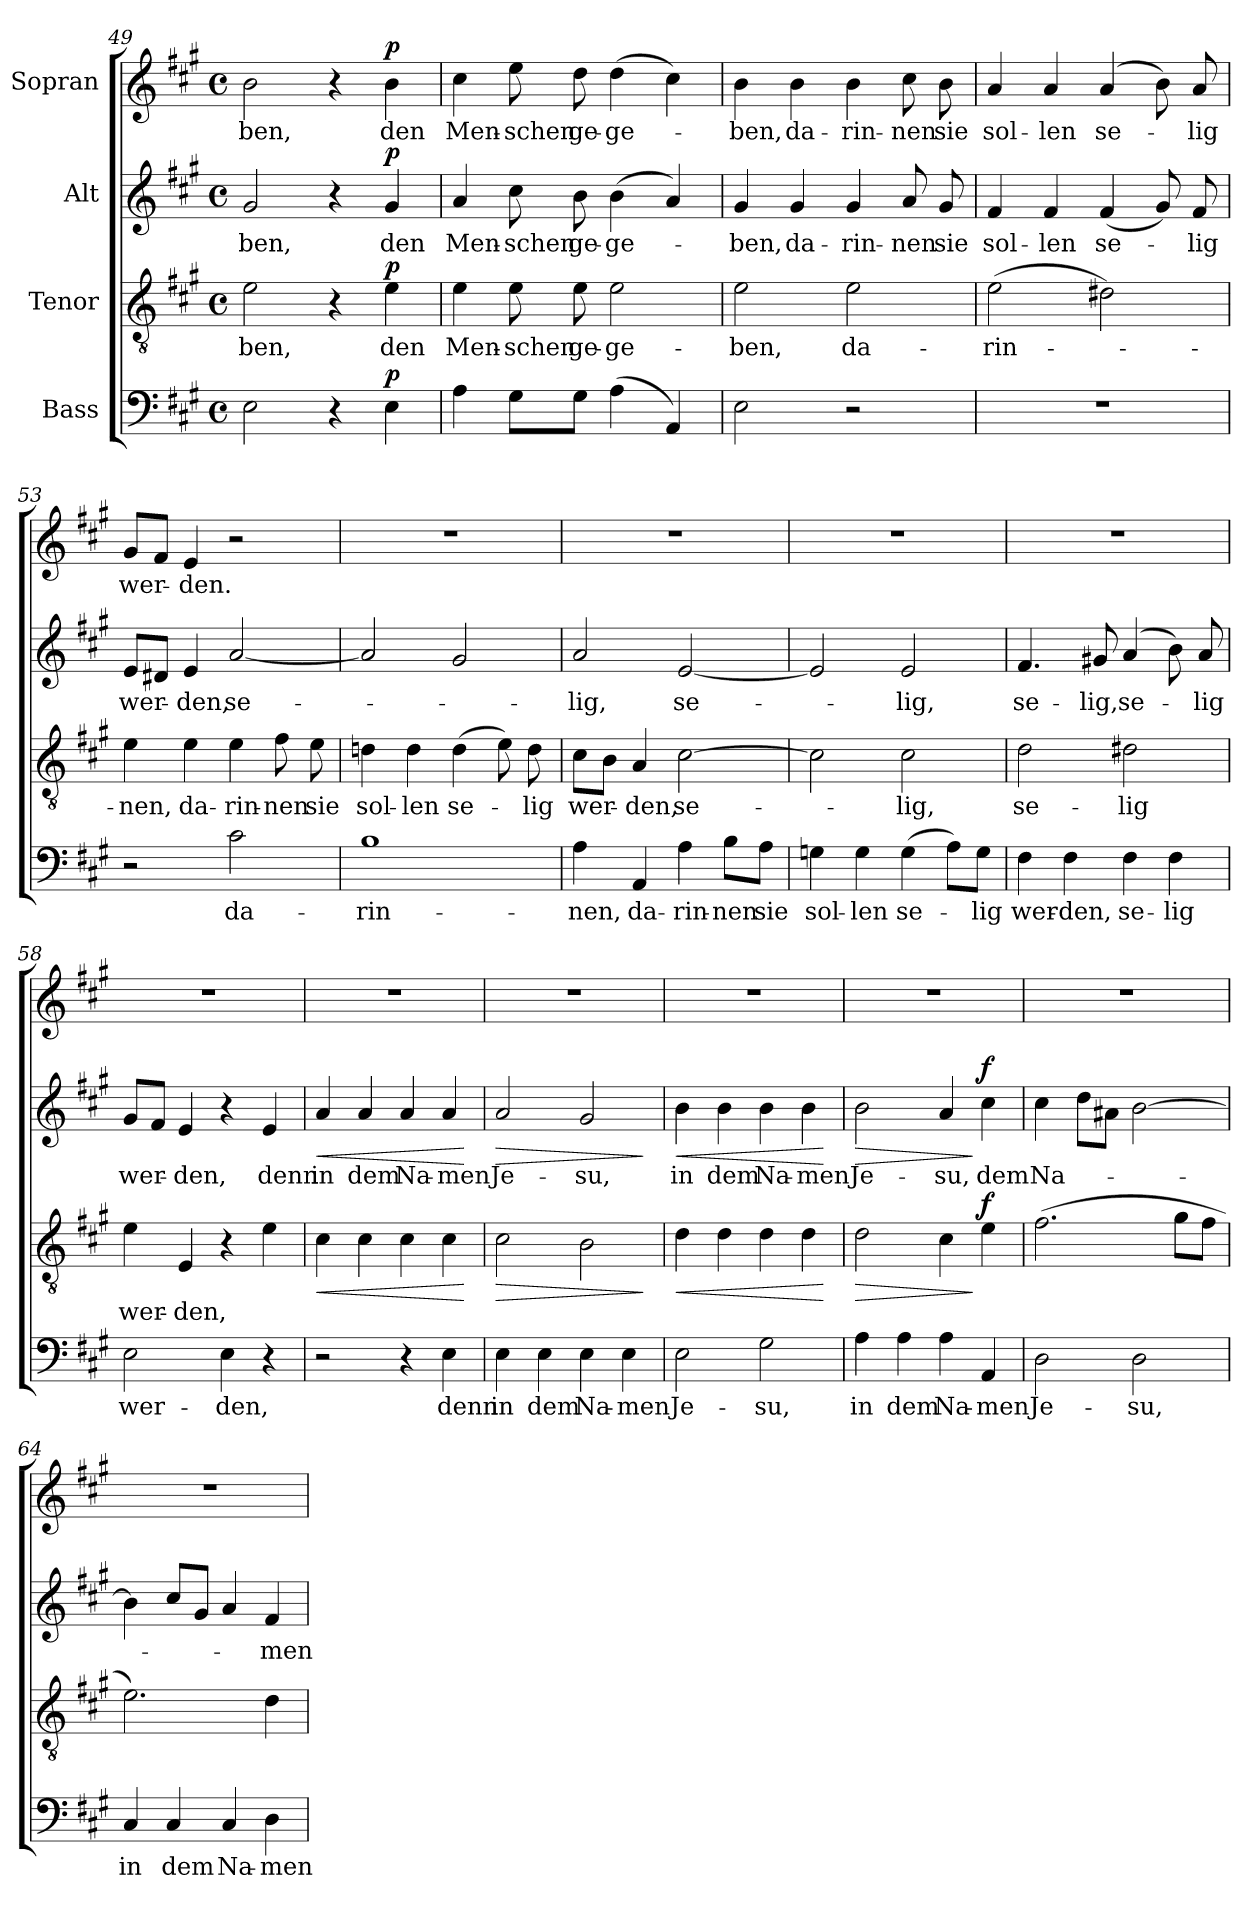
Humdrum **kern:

**kern	**text	**dynam	**kern	**text	**dynam	**kern	**text	**dynam	**kern	**text	**dynam
*part4	*part4	*part4	*part3	*part3	*part3	*part2	*part2	*part2	*part1	*part1	*part1
*staff4	*staff4	*staff4	*staff3	*staff3	*staff3	*staff2	*staff2	*staff2	*staff1	*staff1	*staff1
*I"Bass	*	*	*I"Tenor	*	*	*I"Alt	*	*	*I"Sopran	*	*
*clefF4	*	*	*clefGv2	*	*	*clefG2	*	*	*clefG2	*	*
*k[f#c#g#]	*	*	*k[f#c#g#]	*	*	*k[f#c#g#]	*	*	*k[f#c#g#]	*	*
*A:	*	*	*A:	*	*	*A:	*	*	*A:	*	*
*M4/4	*	*	*M4/4	*	*	*M4/4	*	*	*M4/4	*	*
*met(c)	*	*	*met(c)	*	*	*met(c)	*	*	*met(c)	*	*
=49	=49	=49	=49	=49	=49	=49	=49	=49	=49	=49	=49
2E\	.	.	2e\	-ben,	.	2g#/	-ben,	.	2b\	-ben,	.
4r	.	.	4r	.	.	4r	.	.	4r	.	.
!	!	!LO:DY:a	!	!	!LO:DY:a	!	!	!LO:DY:a	!	!	!LO:DY:a
4E\	.	p	4e\	den	p	4g#/	den	p	4b\	den	p
=50	=50	=50	=50	=50	=50	=50	=50	=50	=50	=50	=50
4A\	.	.	4e\	Men-	.	4a/	Men-	.	4cc#\	Men-	.
8G#\L	.	.	8e\	-schen	.	8cc#\	-schen	.	8ee\	-schen	.
8G#\J	.	.	8e\	ge-	.	8b\	ge-	.	8dd\	ge-	.
(>4A\	.	.	2e\	-ge-	.	(>4b\	-ge-	.	(>4dd\	-ge-	.
4AA/)	.	.	.	.	.	4a/)	.	.	4cc#\)	.	.
=51	=51	=51	=51	=51	=51	=51	=51	=51	=51	=51	=51
2E\	.	.	2e\	-ben,	.	4g#/	-ben,	.	4b\	-ben,	.
.	.	.	.	.	.	4g#/	da-	.	4b\	da-	.
2r	.	.	2e\	da-	.	4g#/	-rin-	.	4b\	-rin-	.
.	.	.	.	.	.	8a/	-nen	.	8cc#\	-nen	.
.	.	.	.	.	.	8g#/	sie	.	8b\	sie	.
!!LO:LB:g=z
=52	=52	=52	=52	=52	=52	=52	=52	=52	=52	=52	=52
1r	.	.	(>2e\	-rin-	.	4f#/	sol-	.	4a/	sol-	.
.	.	.	.	.	.	4f#/	-len	.	4a/	-len	.
.	.	.	2d#X\)	.	.	(4f#/	se-	.	(>4a/	se-	.
.	.	.	.	.	.	8g#/)	.	.	8b\)	.	.
.	.	.	.	.	.	8f#/	-lig	.	8a/	-lig	.
=53	=53	=53	=53	=53	=53	=53	=53	=53	=53	=53	=53
2r	.	.	4e\	-nen,	.	8e/L	wer-	.	8g#/L	wer-	.
.	.	.	.	.	.	8d#X/J	.	.	8f#/J	.	.
.	.	.	4e\	da-	.	4e/	-den,	.	4e/	-den.	.
2c#\	da-	.	4e\	-rin-	.	[2a/	se-	.	2r	.	.
.	.	.	8f#\	-nen	.	.	.	.	.	.	.
.	.	.	8e\	sie	.	.	.	.	.	.	.
=54	=54	=54	=54	=54	=54	=54	=54	=54	=54	=54	=54
1B	-rin-	.	4dn\	sol-	.	2a/]	.	.	1r	.	.
.	.	.	4d\	-len	.	.	.	.	.	.	.
.	.	.	(4d\	se-	.	2g#/	.	.	.	.	.
.	.	.	8e\)	.	.	.	.	.	.	.	.
.	.	.	8d\	-lig	.	.	.	.	.	.	.
=55	=55	=55	=55	=55	=55	=55	=55	=55	=55	=55	=55
4A\	-nen,	.	8c#\L	wer-	.	2a/	-lig,	.	1r	.	.
.	.	.	8B\J	.	.	.	.	.	.	.	.
4AA/	da-	.	4A/	-den,	.	.	.	.	.	.	.
4A\	-rin-	.	[2c#\	se-	.	[2e/	se-	.	.	.	.
8B\L	-nen	.	.	.	.	.	.	.	.	.	.
8A\J	sie	.	.	.	.	.	.	.	.	.	.
=56	=56	=56	=56	=56	=56	=56	=56	=56	=56	=56	=56
4Gn\	sol-	.	2c#\]	.	.	2e/]	.	.	1r	.	.
4G\	-len	.	.	.	.	.	.	.	.	.	.
(>4G\	se-	.	2c#\	-lig,	.	2e/	-lig,	.	.	.	.
8A\L)	.	.	.	.	.	.	.	.	.	.	.
8G\J	-lig	.	.	.	.	.	.	.	.	.	.
!!LO:LB:g=z
=57	=57	=57	=57	=57	=57	=57	=57	=57	=57	=57	=57
4F#\	wer-	.	2d\	se-	.	4.f#/	se-	.	1r	.	.
4F#\	-den,	.	.	.	.	.	.	.	.	.	.
.	.	.	.	.	.	8g#X/	-lig,	.	.	.	.
4F#\	se-	.	2d#X\	-lig	.	(>4a/	se-	.	.	.	.
4F#\	-lig	.	.	.	.	8b\)	.	.	.	.	.
.	.	.	.	.	.	8a/	-lig	.	.	.	.
=58	=58	=58	=58	=58	=58	=58	=58	=58	=58	=58	=58
2E\	wer-	.	4e\	wer-	.	8g#/L	wer-	.	1r	.	.
.	.	.	.	.	.	8f#/J	.	.	.	.	.
.	.	.	4E/	-den,	.	4e/	-den,	.	.	.	.
4E\	-den,	.	4r	.	.	4r	.	.	.	.	.
4r	.	.	4e\	.	.	4e/	denn	.	.	.	.
=59	=59	=59	=59	=59	=59	=59	=59	=59	=59	=59	=59
!	!	!	!	!	!LO:HP:b	!	!	!LO:HP:b	!	!	!
2r	.	.	4c#\	.	<	4a/	in	<	1r	.	.
.	.	.	4c#\	.	.	4a/	dem	.	.	.	.
4r	.	.	4c#\	.	.	4a/	Na-	.	.	.	.
4E\	denn	.	4c#\	.	.	4a/	-men	.	.	.	.
.	.	.	.	.	[	.	.	[	.	.	.
=60	=60	=60	=60	=60	=60	=60	=60	=60	=60	=60	=60
!	!	!	!	!	!LO:HP:b	!	!	!LO:HP:b	!	!	!
4E\	in	.	2c#\	.	>	2a/	Je-	>	1r	.	.
4E\	dem	.	.	.	.	.	.	.	.	.	.
4E\	Na-	.	2B\	.	.	2g#/	-su,	.	.	.	.
4E\	-men	.	.	.	.	.	.	.	.	.	.
.	.	.	.	.	]	.	.	]	.	.	.
=61	=61	=61	=61	=61	=61	=61	=61	=61	=61	=61	=61
!	!	!	!	!	!LO:HP:b	!	!	!LO:HP:b	!	!	!
2E\	Je-	.	4d\	.	<	4b\	in	<	1r	.	.
.	.	.	4d\	.	.	4b\	dem	.	.	.	.
2G#\	-su,	.	4d\	.	.	4b\	Na-	.	.	.	.
.	.	.	4d\	.	.	4b\	-men	.	.	.	.
.	.	.	.	.	[	.	.	[	.	.	.
=62	=62	=62	=62	=62	=62	=62	=62	=62	=62	=62	=62
!	!	!	!	!	!LO:HP:b	!	!	!LO:HP:b	!	!	!
4A\	in	.	2d\	.	>	2b\	Je-	>	1r	.	.
4A\	dem	.	.	.	.	.	.	.	.	.	.
4A\	Na-	.	4c#\	.	.	4a/	-su,	.	.	.	.
!	!	!	!	!	!LO:DY:n=1:a	!	!	!LO:DY:n=1:a	!	!	!
4AA/	-men	.	4e\	.	] f	4cc#\	dem	] f	.	.	.
!!LO:PB:g=z
=63	=63	=63	=63	=63	=63	=63	=63	=63	=63	=63	=63
2D\	Je-	.	(>2.f#\	.	.	4cc#\	Na-	.	1r	.	.
.	.	.	.	.	.	8dd\L	.	.	.	.	.
.	.	.	.	.	.	8a#X\J	.	.	.	.	.
2D\	-su,	.	.	.	.	[2b\	.	.	.	.	.
.	.	.	8g#\L	.	.	.	.	.	.	.	.
.	.	.	8f#\J	.	.	.	.	.	.	.	.
=64	=64	=64	=64	=64	=64	=64	=64	=64	=64	=64	=64
4C#/	in	.	2.e\)	.	.	4b\]	.	.	1r	.	.
4C#/	dem	.	.	.	.	8cc#/L	.	.	.	.	.
.	.	.	.	.	.	8g#/J	.	.	.	.	.
4C#/	Na-	.	.	.	.	4a/	.	.	.	.	.
4D\	-men	.	4d\	.	.	4f#/	-men	.	.	.	.
=	=	=	=	=	=	=	=	=	=	=	=
*-	*-	*-	*-	*-	*-	*-	*-	*-	*-	*-	*-
